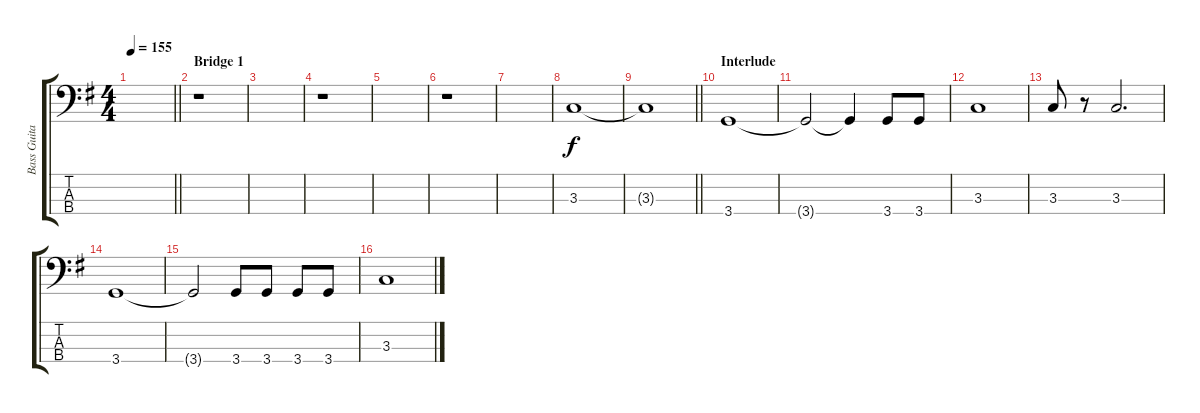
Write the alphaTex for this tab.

\track ("Bass Guitar" "Bass Guita") {instrument electricbasspick}
\staff {score tabs}
\tuning (G2 D2 A1 E1) {hide}
\ts (4 4)
\tempo 155
\clef f4
\barLineRight lightlight
\ks g
|
\section ("" "Bridge 1")
r.1 |
|
r.1 |
|
r.1 |
|
3.3.1 |
\barLineRight lightlight
3.3{t}.1 |
\section ("" "Interlude")
3.4.1 |
3.4{t}.2 3.4{t}.4 3.4.8 3.4.8 |
3.3.1 |
3.3.8 r.8 3.3.2{d} |
3.4.1 |
3.4{t}.2 3.4.8 3.4.8 3.4.8 3.4.8 |
3.3.1
